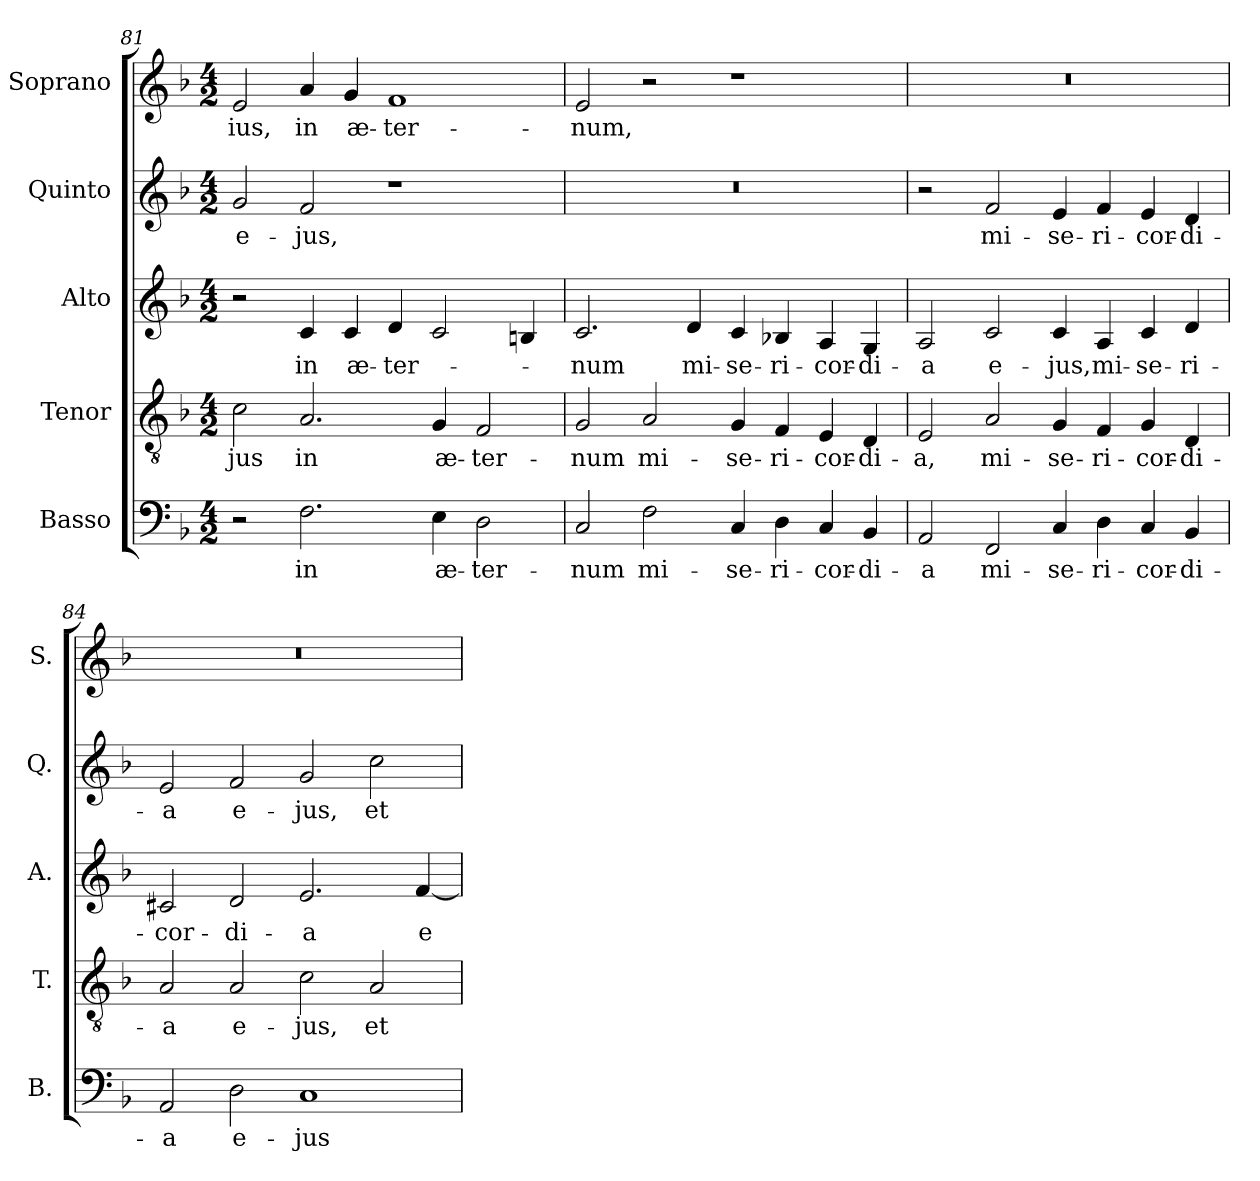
**kern	**text	**kern	**text	**kern	**text	**kern	**text	**kern	**text
*part5	*part5	*part4	*part4	*part3	*part3	*part2	*part2	*part1	*part1
*staff5	*staff5	*staff4	*staff4	*staff3	*staff3	*staff2	*staff2	*staff1	*staff1
*I"Basso	*	*I"Tenor	*	*I"Alto	*	*I"Quinto	*	*I"Soprano	*
*I'B.	*	*I'T.	*	*I'A.	*	*I'Q.	*	*I'S.	*
*clefF4	*	*clefGv2	*	*clefG2	*	*clefG2	*	*clefG2	*
*	*	*ITrd7c12	*	*	*	*	*	*	*
*k[b-]	*	*k[b-]	*	*k[b-]	*	*k[b-]	*	*k[b-]	*
*F:	*	*F:	*	*F:	*	*F:	*	*F:	*
*M4/2	*	*M4/2	*	*M4/2	*	*M4/2	*	*M4/2	*
=81	=81	=81	=81	=81	=81	=81	=81	=81	=81
!	!	!	!LO:LY:b:color=#000000	!	!	!	!	!	!
!	!	!	!	!	!	!	!LO:LY:b:color=#000000	!	!
!	!	!	!	!	!	!	!	!	!LO:LY:b:color=#000000
2r	.	2Ci\	-jus	2r	.	2gi/	e-	2ei/	-ius,
!	!LO:LY:b:color=#000000	!	!	!	!	!	!	!	!
!	!	!	!LO:LY:b:color=#000000	!	!	!	!	!	!
!	!	!	!	!	!LO:LY:b:color=#000000	!	!	!	!
!	!	!	!	!	!	!	!LO:LY:b:color=#000000	!	!
!	!	!	!	!	!	!	!	!	!LO:LY:b:color=#000000
2.Fi\	in	2.AAi/	in	4ci/	in	2fi/	-jus,	4ai/	in
!	!	!	!	!	!LO:LY:b:color=#000000	!	!	!	!
!	!	!	!	!	!	!	!	!	!LO:LY:b:color=#000000
.	.	.	.	4ci/	æ-	.	.	4gi/	æ-
!	!	!	!	!	!LO:LY:b:color=#000000	!	!	!	!
!	!	!	!	!	!	!	!	!	!LO:LY:b:color=#000000
.	.	.	.	4di/	-ter-	1r	.	1fi	-ter-
!	!LO:LY:b:color=#000000	!	!	!	!	!	!	!	!
!	!	!	!LO:LY:b:color=#000000	!	!	!	!	!	!
4Ei\	æ-	4GGi/	æ-	2ci/	.	.	.	.	.
!	!LO:LY:b:color=#000000	!	!	!	!	!	!	!	!
!	!	!	!LO:LY:b:color=#000000	!	!	!	!	!	!
2Di\	-ter-	2FFi/	-ter-	.	.	.	.	.	.
.	.	.	.	4Bni/	.	.	.	.	.
=82	=82	=82	=82	=82	=82	=82	=82	=82	=82
!	!LO:LY:b:color=#000000	!	!	!	!	!	!	!	!
!	!	!	!LO:LY:b:color=#000000	!	!	!	!	!	!
!	!	!	!	!	!LO:LY:b:color=#000000	!LO:N:vis=1	!	!	!
!	!	!	!	!	!	!	!	!	!LO:LY:b:color=#000000
2Ci/	-num	2GGi/	-num	2.ci/	-num	0r	.	2ei/	-num,
!	!LO:LY:b:color=#000000	!	!	!	!	!	!	!	!
!	!	!	!LO:LY:b:color=#000000	!	!	!	!	!	!
2Fi\	mi-	2AAi/	mi-	.	.	.	.	2r	.
!	!	!	!	!	!LO:LY:b:color=#000000	!	!	!	!
.	.	.	.	4di/	mi-	.	.	.	.
!	!LO:LY:b:color=#000000	!	!	!	!	!	!	!	!
!	!	!	!LO:LY:b:color=#000000	!	!	!	!	!	!
!	!	!	!	!	!LO:LY:b:color=#000000	!	!	!	!
4Ci/	-se-	4GGi/	-se-	4ci/	-se-	.	.	1r	.
!	!LO:LY:b:color=#000000	!	!	!	!	!	!	!	!
!	!	!	!LO:LY:b:color=#000000	!	!	!	!	!	!
!	!	!	!	!	!LO:LY:b:color=#000000	!	!	!	!
4Di\	-ri-	4FFi/	-ri-	4B-Xi/	-ri-	.	.	.	.
!	!LO:LY:b:color=#000000	!	!	!	!	!	!	!	!
!	!	!	!LO:LY:b:color=#000000	!	!	!	!	!	!
!	!	!	!	!	!LO:LY:b:color=#000000	!	!	!	!
4Ci/	-cor-	4EEi/	-cor-	4Ai/	-cor-	.	.	.	.
!	!LO:LY:b:color=#000000	!	!	!	!	!	!	!	!
!	!	!	!LO:LY:b:color=#000000	!	!	!	!	!	!
!	!	!	!	!	!LO:LY:b:color=#000000	!	!	!	!
4BB-i/	-di-	4DDi/	-di-	4Gi/	-di-	.	.	.	.
=83	=83	=83	=83	=83	=83	=83	=83	=83	=83
!	!LO:LY:b:color=#000000	!	!	!	!	!	!	!	!
!	!	!	!LO:LY:b:color=#000000	!	!	!	!	!	!
!	!	!	!	!	!LO:LY:b:color=#000000	!	!	!LO:N:vis=1	!
2AAi/	-a	2EEi/	-a,	2Ai/	-a	2r	.	0r	.
!	!LO:LY:b:color=#000000	!	!	!	!	!	!	!	!
!	!	!	!LO:LY:b:color=#000000	!	!	!	!	!	!
!	!	!	!	!	!LO:LY:b:color=#000000	!	!	!	!
!	!	!	!	!	!	!	!LO:LY:b:color=#000000	!	!
2FFi/	mi-	2AAi/	mi-	2ci/	e-	2fi/	mi-	.	.
!	!LO:LY:b:color=#000000	!	!	!	!	!	!	!	!
!	!	!	!LO:LY:b:color=#000000	!	!	!	!	!	!
!	!	!	!	!	!LO:LY:b:color=#000000	!	!	!	!
!	!	!	!	!	!	!	!LO:LY:b:color=#000000	!	!
4Ci/	-se-	4GGi/	-se-	4ci/	-jus,	4ei/	-se-	.	.
!	!LO:LY:b:color=#000000	!	!	!	!	!	!	!	!
!	!	!	!LO:LY:b:color=#000000	!	!	!	!	!	!
!	!	!	!	!	!LO:LY:b:color=#000000	!	!	!	!
!	!	!	!	!	!	!	!LO:LY:b:color=#000000	!	!
4Di\	-ri-	4FFi/	-ri-	4Ai/	mi-	4fi/	-ri-	.	.
!	!LO:LY:b:color=#000000	!	!	!	!	!	!	!	!
!	!	!	!LO:LY:b:color=#000000	!	!	!	!	!	!
!	!	!	!	!	!LO:LY:b:color=#000000	!	!	!	!
!	!	!	!	!	!	!	!LO:LY:b:color=#000000	!	!
4Ci/	-cor-	4GGi/	-cor-	4ci/	-se-	4ei/	-cor-	.	.
!	!LO:LY:b:color=#000000	!	!	!	!	!	!	!	!
!	!	!	!LO:LY:b:color=#000000	!	!	!	!	!	!
!	!	!	!	!	!LO:LY:b:color=#000000	!	!	!	!
!	!	!	!	!	!	!	!LO:LY:b:color=#000000	!	!
4BB-i/	-di-	4DDi/	-di-	4di/	-ri-	4di/	-di-	.	.
=84	=84	=84	=84	=84	=84	=84	=84	=84	=84
!	!LO:LY:b:color=#000000	!	!	!	!	!	!	!	!
!	!	!	!LO:LY:b:color=#000000	!	!	!	!	!	!
!	!	!	!	!	!LO:LY:b:color=#000000	!	!	!	!
!	!	!	!	!	!	!	!LO:LY:b:color=#000000	!LO:N:vis=1	!
2AAi/	-a	2AAi/	-a	2c#Xi/	-cor-	2ei/	-a	0r	.
!	!LO:LY:b:color=#000000	!	!	!	!	!	!	!	!
!	!	!	!LO:LY:b:color=#000000	!	!	!	!	!	!
!	!	!	!	!	!LO:LY:b:color=#000000	!	!	!	!
!	!	!	!	!	!	!	!LO:LY:b:color=#000000	!	!
2Di\	e-	2AAi/	e-	2di/	-di-	2fi/	e-	.	.
!	!LO:LY:b:color=#000000	!	!	!	!	!	!	!	!
!	!	!	!LO:LY:b:color=#000000	!	!	!	!	!	!
!	!	!	!	!	!LO:LY:b:color=#000000	!	!	!	!
!	!	!	!	!	!	!	!LO:LY:b:color=#000000	!	!
1Ci	-jus	2Ci\	-jus,	2.ei/	-a	2gi/	-jus,	.	.
!	!	!	!LO:LY:b:color=#000000	!	!	!	!	!	!
!	!	!	!	!	!	!	!LO:LY:b:color=#000000	!	!
.	.	2AAi/	et	.	.	2cci\	et	.	.
!	!	!	!	!	!LO:LY:b:color=#000000	!	!	!	!
.	.	.	.	[4fi/	e-	.	.	.	.
=	=	=	=	=	=	=	=	=	=
*-	*-	*-	*-	*-	*-	*-	*-	*-	*-
